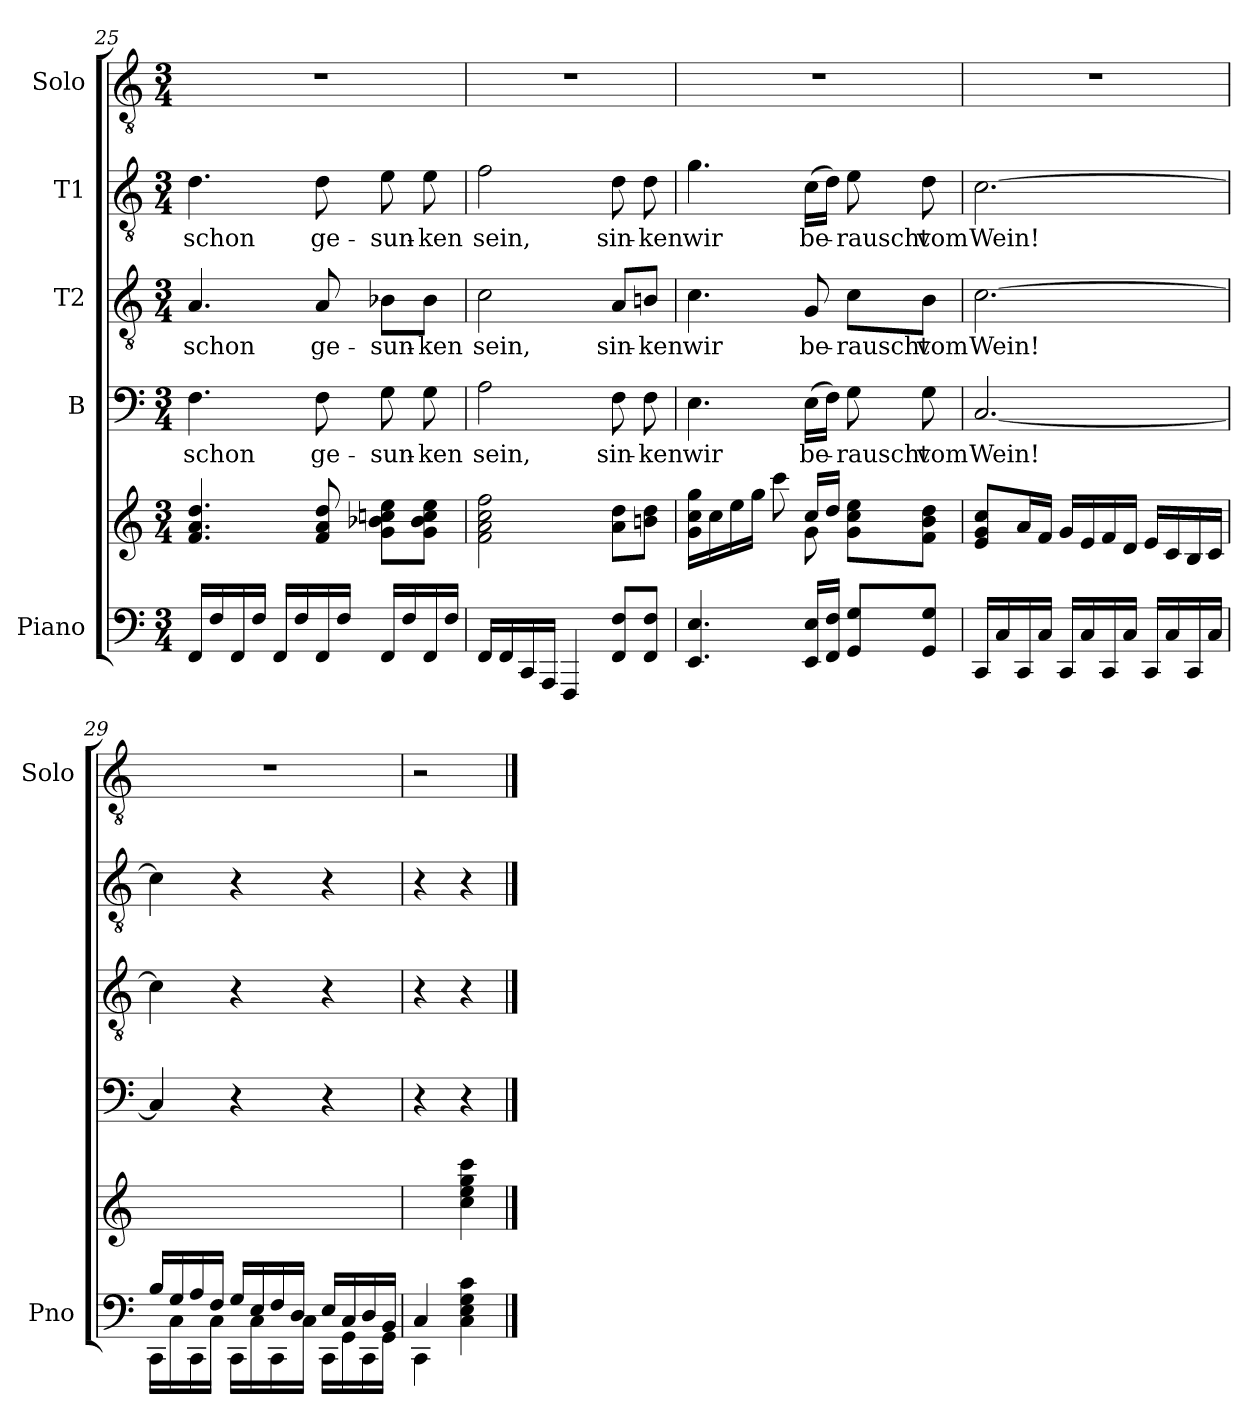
**kern	**kern	**kern	**text	**kern	**text	**kern	**text	**kern
*part5	*part5	*part4	*part4	*part3	*part3	*part2	*part2	*part1
*staff6	*staff5	*staff4	*staff4	*staff3	*staff3	*staff2	*staff2	*staff1
*I"Piano	*	*I"B	*	*I"T2	*	*I"T1	*	*I"Solo
*I'Pno	*	*	*	*	*	*	*	*I'Solo
!!LO:LB:g=z
*clefF4	*clefG2	*clefF4	*	*clefGv2	*	*clefGv2	*	*clefGv2
*k[]	*k[]	*k[]	*	*k[]	*	*k[]	*	*k[]
*M3/4	*M3/4	*M3/4	*	*M3/4	*	*M3/4	*	*M3/4
=25	=25	=25	=25	=25	=25	=25	=25	=25
!	!	!	!LO:LY:b	!	!LO:LY:b	!	!LO:LY:b	!
16FF/LL	4.f/ 4.a/ 4.dd/	4.F\	schon	4.A/	schon	4.d\	schon	2.r
16F/	.	.	.	.	.	.	.	.
16FF/	.	.	.	.	.	.	.	.
16F/JJ	.	.	.	.	.	.	.	.
16FF/LL	.	.	.	.	.	.	.	.
16F/	.	.	.	.	.	.	.	.
!	!	!	!LO:LY:b	!	!LO:LY:b	!	!LO:LY:b	!
16FF/	8f/ 8a/ 8dd/	8F\	ge-	8A/	ge-	8d\	ge-	.
16F/JJ	.	.	.	.	.	.	.	.
!	!	!	!LO:LY:b	!	!LO:LY:b	!	!LO:LY:b	!
16FF/LL	8g\ 8b-X\ 8ccn\ 8ee\L	8G\	-sun-	8B-X\L	-sun-	8e\	-sun-	.
16F/	.	.	.	.	.	.	.	.
!	!	!	!LO:LY:b	!	!LO:LY:b	!	!LO:LY:b	!
16FF/	8g\ 8b-\ 8cc\ 8ee\J	8G\	-ken	8B-\J	-ken	8e\	-ken	.
16F/JJ	.	.	.	.	.	.	.	.
=26	=26	=26	=26	=26	=26	=26	=26	=26
!	!	!	!LO:LY:b	!	!LO:LY:b	!	!LO:LY:b	!
16FF/LL	2f\ 2a\ 2cc\ 2ff\	2A\	sein,	2c\	sein,	2f\	sein,	2.r
16FF/	.	.	.	.	.	.	.	.
16CC/	.	.	.	.	.	.	.	.
16AAA/JJ	.	.	.	.	.	.	.	.
4FFF/	.	.	.	.	.	.	.	.
!	!	!	!LO:LY:b	!	!LO:LY:b	!	!LO:LY:b	!
8FF/ 8F/L	8a\ 8dd\L	8F\	sin-	8A/L	sin-	8d\	sin-	.
!	!	!	!LO:LY:b	!	!LO:LY:b	!	!LO:LY:b	!
8FF/ 8F/J	8bn\ 8dd\J	8F\	-ken	8Bn/J	-ken	8d\	-ken	.
=27	=27	=27	=27	=27	=27	=27	=27	=27
*	*^	*	*	*	*	*	*	*
!	!	!	!	!LO:LY:b	!	!LO:LY:b	!	!LO:LY:b	!
4.EE/ 4.E/	16g\ 16cc\ 16gg\LL	4.ryy	4.E\	wir	4.c\	wir	4.g\	wir	2.r
.	16cc\	.	.	.	.	.	.	.	.
.	16ee\	.	.	.	.	.	.	.	.
.	16gg\JJ	.	.	.	.	.	.	.	.
.	8ccc\	.	.	.	.	.	.	.	.
!	!	!	!	!LO:LY:b	!	!LO:LY:b	!	!LO:LY:b	!
16EE/ 16E/LL	16cc/LL	8g\	(>16E\LL	be-	8G/	be-	(>16c\LL	be-	.
16FF/ 16F/JJ	16dd/JJ	.	16F\JJ)	.	.	.	16d\JJ)	.	.
!	!	!	!	!LO:LY:b	!	!LO:LY:b	!	!LO:LY:b	!
8GG/ 8G/L	8g\ 8cc\ 8ee\L	4ryy	8G\	-rauscht	8c\L	-rauscht	8e\	-rauscht	.
!	!	!	!	!LO:LY:b	!	!LO:LY:b	!	!LO:LY:b	!
8GG/ 8G/J	8f\ 8b\ 8dd\J	.	8G\	vom	8B\J	vom	8d\	vom	.
*	*v	*v	*	*	*	*	*	*	*
=28	=28	=28	=28	=28	=28	=28	=28	=28
!	!	!	!LO:LY:b	!	!LO:LY:b	!	!LO:LY:b	!
16CC/LL	8e/ 8g/ 8cc/L	[2.C/	Wein!	[2.c\	Wein!	[2.c\	Wein!	2.r
16C/	.	.	.	.	.	.	.	.
16CC/	16a/L	.	.	.	.	.	.	.
16C/JJ	16f/JJ	.	.	.	.	.	.	.
16CC/LL	16g/LL	.	.	.	.	.	.	.
16C/	16e/	.	.	.	.	.	.	.
16CC/	16f/	.	.	.	.	.	.	.
16C/JJ	16d/JJ	.	.	.	.	.	.	.
16CC/LL	16e/LL	.	.	.	.	.	.	.
16C/	16c/	.	.	.	.	.	.	.
16CC/	16B/	.	.	.	.	.	.	.
16C/JJ	16c/JJ	.	.	.	.	.	.	.
=29	=29	=29	=29	=29	=29	=29	=29	=29
*^	*	*	*	*	*	*	*	*
16B/LL	16CC\LL	2.ryy	4C/]	.	4c\]	.	4c\]	.	2.r
16G/	16C\	.	.	.	.	.	.	.	.
16A/	16CC\	.	.	.	.	.	.	.	.
16F/JJ	16C\JJ	.	.	.	.	.	.	.	.
16G/LL	16CC\LL	.	4r	.	4r	.	4r	.	.
16E/	16C\	.	.	.	.	.	.	.	.
16F/	16CC\	.	.	.	.	.	.	.	.
16D/JJ	16C\JJ	.	.	.	.	.	.	.	.
16E/LL	16CC\LL	.	4r	.	4r	.	4r	.	.
16C/	16GG\	.	.	.	.	.	.	.	.
16D/	16CC\	.	.	.	.	.	.	.	.
16BB/JJ	16GG\JJ	.	.	.	.	.	.	.	.
=30	=30	=30	=30	=30	=30	=30	=30	=30	=30
4C/	4CC\	4ryy	4r	.	4r	.	4r	.	2r
4ryy	4C\ 4E\ 4G\ 4c\	4cc\ 4ee\ 4gg\ 4ccc\	4r	.	4r	.	4r	.	.
*v	*v	*	*	*	*	*	*	*	*
==	==	==	==	==	==	==	==	==
*-	*-	*-	*-	*-	*-	*-	*-	*-
